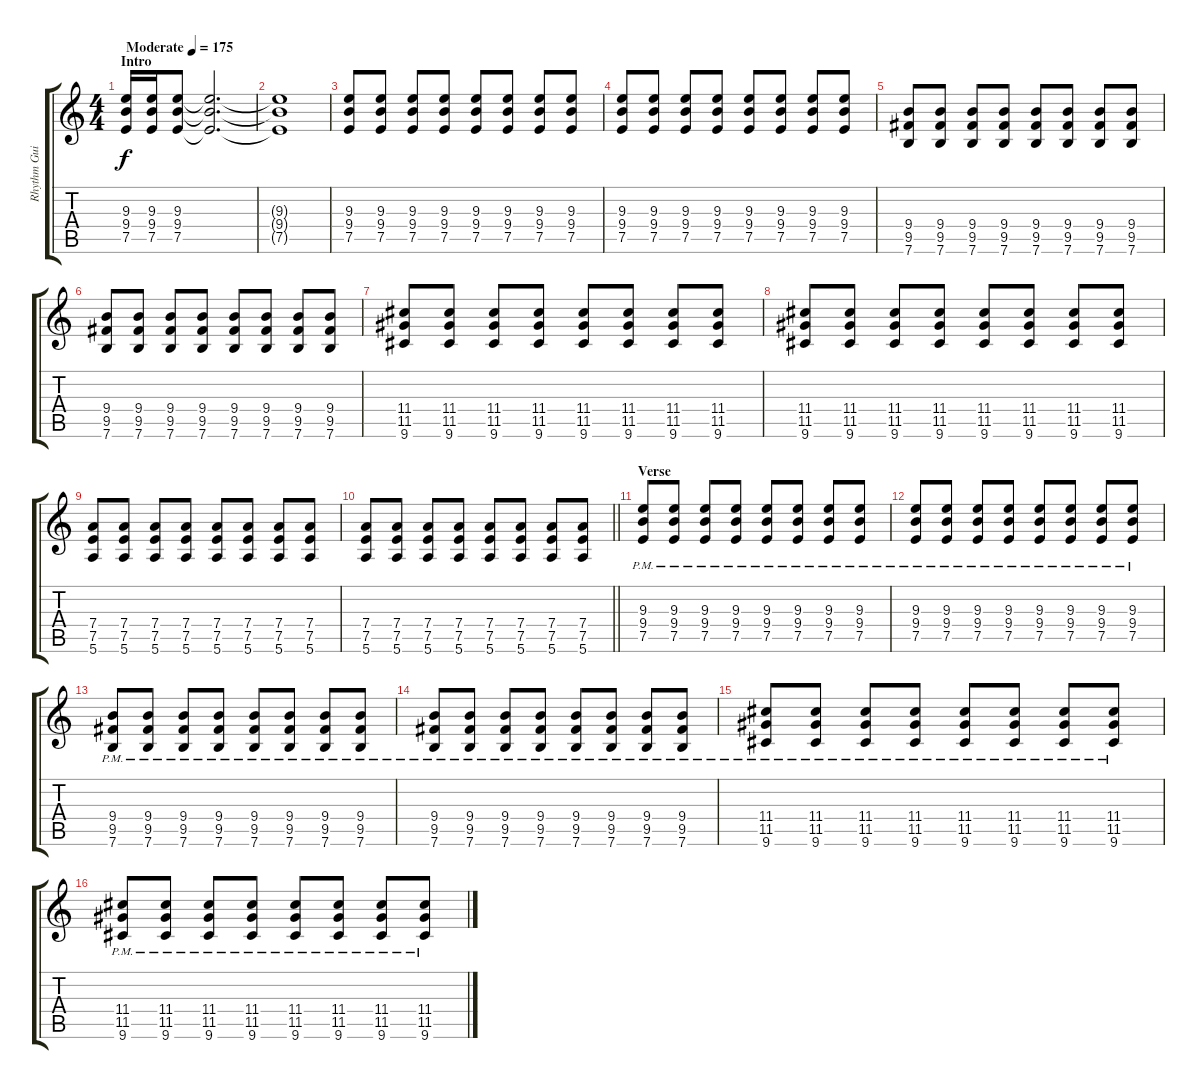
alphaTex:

\track ("Rhythm Guitar" "Rhythm Gui") {instrument overdrivenguitar}
\staff {score tabs}
\tuning (E4 B3 G3 D3 A2 E2) {hide}
\ts (4 4)
\section ("" "Intro")
\tempo (175 "Moderate")
\clef g2
\ks c
(9.3 9.4 7.5).16{dy f instrument overdrivenguitar} (9.3 9.4 7.5).16 (9.3 9.4 7.5).8 (9.3{t} 9.4{t} 7.5{t}).2{d} |
(9.3{t} 9.4{t} 7.5{t}).1 |
(9.3 9.4 7.5).8 (9.3 9.4 7.5).8 (9.3 9.4 7.5).8 (9.3 9.4 7.5).8 (9.3 9.4 7.5).8 (9.3 9.4 7.5).8 (9.3 9.4 7.5).8 (9.3 9.4 7.5).8 |
(9.3 9.4 7.5).8 (9.3 9.4 7.5).8 (9.3 9.4 7.5).8 (9.3 9.4 7.5).8 (9.3 9.4 7.5).8 (9.3 9.4 7.5).8 (9.3 9.4 7.5).8 (9.3 9.4 7.5).8 |
(9.4 9.5 7.6).8 (9.4 9.5 7.6).8 (9.4 9.5 7.6).8 (9.4 9.5 7.6).8 (9.4 9.5 7.6).8 (9.4 9.5 7.6).8 (9.4 9.5 7.6).8 (9.4 9.5 7.6).8 |
(9.4 9.5 7.6).8 (9.4 9.5 7.6).8 (9.4 9.5 7.6).8 (9.4 9.5 7.6).8 (9.4 9.5 7.6).8 (9.4 9.5 7.6).8 (9.4 9.5 7.6).8 (9.4 9.5 7.6).8 |
(11.4 11.5 9.6).8 (11.4 11.5 9.6).8 (11.4 11.5 9.6).8 (11.4 11.5 9.6).8 (11.4 11.5 9.6).8 (11.4 11.5 9.6).8 (11.4 11.5 9.6).8 (11.4 11.5 9.6).8 |
(11.4 11.5 9.6).8 (11.4 11.5 9.6).8 (11.4 11.5 9.6).8 (11.4 11.5 9.6).8 (11.4 11.5 9.6).8 (11.4 11.5 9.6).8 (11.4 11.5 9.6).8 (11.4 11.5 9.6).8 |
(7.4 7.5 5.6).8 (7.4 7.5 5.6).8 (7.4 7.5 5.6).8 (7.4 7.5 5.6).8 (7.4 7.5 5.6).8 (7.4 7.5 5.6).8 (7.4 7.5 5.6).8 (7.4 7.5 5.6).8 |
\barLineRight lightlight
(7.4 7.5 5.6).8 (7.4 7.5 5.6).8 (7.4 7.5 5.6).8 (7.4 7.5 5.6).8 (7.4 7.5 5.6).8 (7.4 7.5 5.6).8 (7.4 7.5 5.6).8 (7.4 7.5 5.6).8 |
\section ("" "Verse")
(9.3{pm} 9.4{pm} 7.5{pm}).8 (9.3{pm} 9.4{pm} 7.5{pm}).8 (9.3{pm} 9.4{pm} 7.5{pm}).8 (9.3{pm} 9.4{pm} 7.5{pm}).8 (9.3{pm} 9.4{pm} 7.5{pm}).8 (9.3{pm} 9.4{pm} 7.5{pm}).8 (9.3{pm} 9.4{pm} 7.5{pm}).8 (9.3{pm} 9.4{pm} 7.5{pm}).8 |
(9.3{pm} 9.4{pm} 7.5{pm}).8 (9.3{pm} 9.4{pm} 7.5{pm}).8 (9.3{pm} 9.4{pm} 7.5{pm}).8 (9.3{pm} 9.4{pm} 7.5{pm}).8 (9.3{pm} 9.4{pm} 7.5{pm}).8 (9.3{pm} 9.4{pm} 7.5{pm}).8 (9.3{pm} 9.4{pm} 7.5{pm}).8 (9.3{pm} 9.4{pm} 7.5{pm}).8 |
(9.4{pm} 9.5{pm} 7.6{pm}).8 (9.4{pm} 9.5{pm} 7.6{pm}).8 (9.4{pm} 9.5{pm} 7.6{pm}).8 (9.4{pm} 9.5{pm} 7.6{pm}).8 (9.4{pm} 9.5{pm} 7.6{pm}).8 (9.4{pm} 9.5{pm} 7.6{pm}).8 (9.4{pm} 9.5{pm} 7.6{pm}).8 (9.4{pm} 9.5{pm} 7.6{pm}).8 |
(9.4{pm} 9.5{pm} 7.6{pm}).8 (9.4{pm} 9.5{pm} 7.6{pm}).8 (9.4{pm} 9.5{pm} 7.6{pm}).8 (9.4{pm} 9.5{pm} 7.6{pm}).8 (9.4{pm} 9.5{pm} 7.6{pm}).8 (9.4{pm} 9.5{pm} 7.6{pm}).8 (9.4{pm} 9.5{pm} 7.6{pm}).8 (9.4{pm} 9.5{pm} 7.6{pm}).8 |
(11.4{pm} 11.5{pm} 9.6{pm}).8 (11.4{pm} 11.5{pm} 9.6{pm}).8 (11.4{pm} 11.5{pm} 9.6{pm}).8 (11.4{pm} 11.5{pm} 9.6{pm}).8 (11.4{pm} 11.5{pm} 9.6{pm}).8 (11.4{pm} 11.5{pm} 9.6{pm}).8 (11.4{pm} 11.5{pm} 9.6{pm}).8 (11.4{pm} 11.5{pm} 9.6{pm}).8 |
(11.4{pm} 11.5{pm} 9.6{pm}).8 (11.4{pm} 11.5{pm} 9.6{pm}).8 (11.4{pm} 11.5{pm} 9.6{pm}).8 (11.4{pm} 11.5{pm} 9.6{pm}).8 (11.4{pm} 11.5{pm} 9.6{pm}).8 (11.4{pm} 11.5{pm} 9.6{pm}).8 (11.4{pm} 11.5{pm} 9.6{pm}).8 (11.4{pm} 11.5{pm} 9.6{pm}).8
